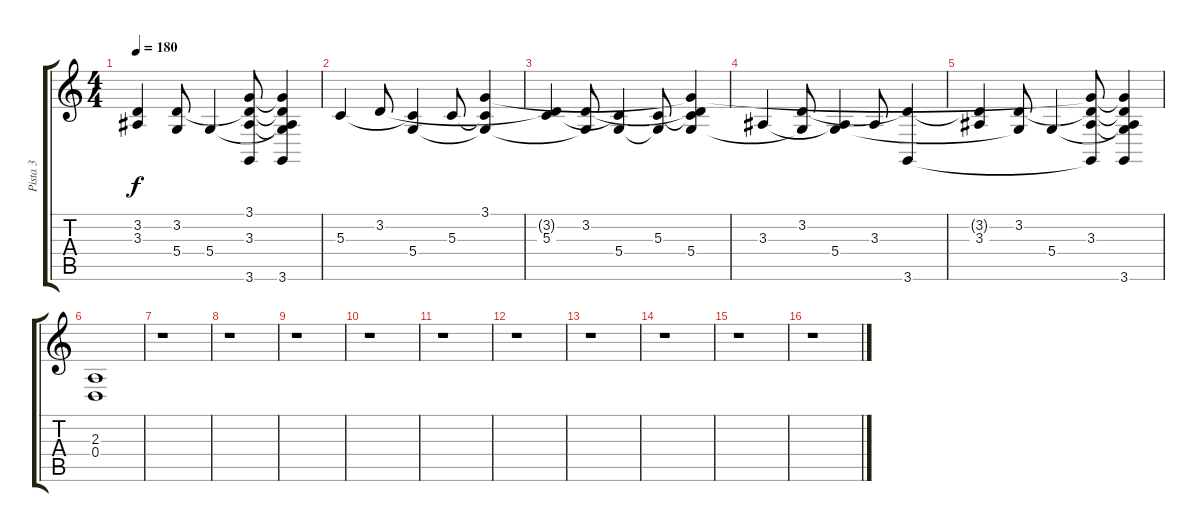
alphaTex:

\track ("Pista 3" "Pista 3") {instrument brightacousticpiano}
\staff {score tabs}
\tuning (E4 B3 G3 D3 A2 E2) {hide}
\ts (4 4)
\tempo 180
\clef g2
\ks c
(3.2{t} 3.3).4{dy f} (3.2 5.4{t}).8 5.4.4 (3.1{t} 3.2{t} 3.3 3.6{t}).8 (3.1{t} 3.2{t} 3.3{t} 5.4{t} 3.6).4 |
5.3.4 3.2.8 (5.3{t} 5.4).4 5.3.8 (3.1 5.3{t} 5.4{t}).4 |
(3.2{t} 5.3).4 (3.2 5.4{t}).8 (5.3{t} 5.4).4 (5.3 5.4{t}).8 (3.1{t} 3.2{t} 5.3{t} 5.4).4 |
3.3.4 (3.2 5.4{t}).8 (3.3{t} 5.4).4 3.3.8 (3.2{t} 3.6).4 |
(3.2{t} 3.3).4 (3.2 5.4{t}).8 5.4.4 (3.1{t} 3.2{t} 3.3 3.6{t}).8 (3.1{t} 3.2{t} 3.3{t} 5.4{t} 3.6).4 |
(2.3 0.4).1 |
r.1 |
r.1 |
r.1 |
r.1 |
r.1 |
r.1 |
r.1 |
r.1 |
r.1 |
r.1
